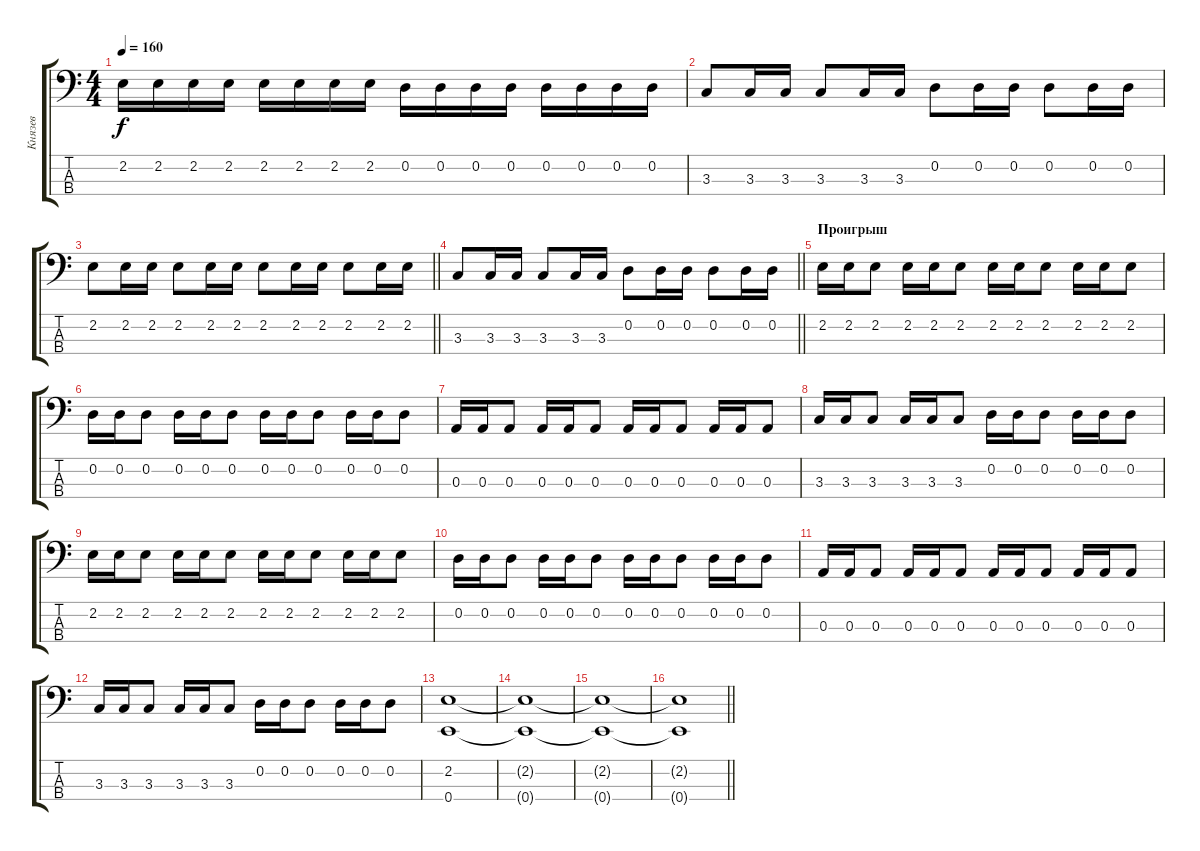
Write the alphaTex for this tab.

\track ("Князев" "Князев") {instrument electricbasspick}
\staff {score tabs}
\tuning (G2 D2 A1 E1) {hide}
\ts (4 4)
\tempo 160
\clef f4
\ks c
2.2.16{dy f} 2.2.16 2.2.16 2.2.16 2.2.16 2.2.16 2.2.16 2.2.16 0.2.16 0.2.16 0.2.16 0.2.16 0.2.16 0.2.16 0.2.16 0.2.16 |
3.3.8 3.3.16 3.3.16 3.3.8 3.3.16 3.3.16 0.2.8 0.2.16 0.2.16 0.2.8 0.2.16 0.2.16 |
\barLineRight lightlight
2.2.8 2.2.16 2.2.16 2.2.8 2.2.16 2.2.16 2.2.8 2.2.16 2.2.16 2.2.8 2.2.16 2.2.16 |
\barLineRight lightlight
3.3.8 3.3.16 3.3.16 3.3.8 3.3.16 3.3.16 0.2.8 0.2.16 0.2.16 0.2.8 0.2.16 0.2.16 |
\section ("" "Проигрыш")
2.2.16 2.2.16 2.2.8 2.2.16 2.2.16 2.2.8 2.2.16 2.2.16 2.2.8 2.2.16 2.2.16 2.2.8 |
0.2.16 0.2.16 0.2.8 0.2.16 0.2.16 0.2.8 0.2.16 0.2.16 0.2.8 0.2.16 0.2.16 0.2.8 |
0.3.16 0.3.16 0.3.8 0.3.16 0.3.16 0.3.8 0.3.16 0.3.16 0.3.8 0.3.16 0.3.16 0.3.8 |
3.3.16 3.3.16 3.3.8 3.3.16 3.3.16 3.3.8 0.2.16 0.2.16 0.2.8 0.2.16 0.2.16 0.2.8 |
2.2.16 2.2.16 2.2.8 2.2.16 2.2.16 2.2.8 2.2.16 2.2.16 2.2.8 2.2.16 2.2.16 2.2.8 |
0.2.16 0.2.16 0.2.8 0.2.16 0.2.16 0.2.8 0.2.16 0.2.16 0.2.8 0.2.16 0.2.16 0.2.8 |
0.3.16 0.3.16 0.3.8 0.3.16 0.3.16 0.3.8 0.3.16 0.3.16 0.3.8 0.3.16 0.3.16 0.3.8 |
3.3.16 3.3.16 3.3.8 3.3.16 3.3.16 3.3.8 0.2.16 0.2.16 0.2.8 0.2.16 0.2.16 0.2.8 |
(2.2 0.4).1 |
(2.2{t} 0.4{t}).1 |
(2.2{t} 0.4{t}).1 |
\barLineRight lightlight
(2.2{t} 0.4{t}).1
